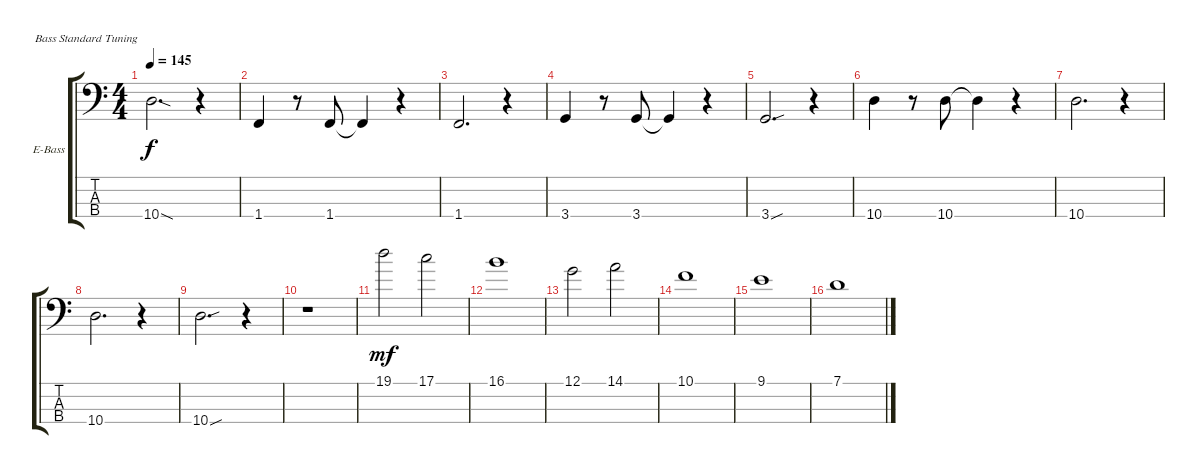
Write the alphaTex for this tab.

\defaultSystemsLayout 4
\bracketExtendMode groupsimilarinstruments
\firstSystemTrackNameOrientation horizontal
\otherSystemsTrackNameOrientation horizontal
\track ("Electric Bass" "E-Bass") {instrument electricbassfinger}
\staff {score tabs}
\tuning (G2 D2 A1 E1)
\ts (4 4)
\tempo 145
\clef f4
\ks c
10.4{sod}.2{d dy f} r.4 |
1.4.4 r.8 1.4.8 1.4{t}.4 r.4 |
1.4.2{d} r.4 |
3.4.4 r.8 3.4.8 3.4{t}.4 r.4 |
3.4{sou}.2{d} r.4 |
10.4.4 r.8 10.4.8 10.4{t}.4 r.4 |
10.4.2{d} r.4 |
10.4.2{d} r.4 |
10.4{sou}.2{d} r.4 |
r.1 |
19.1.2{dy mf} 17.1.2 |
16.1.1 |
12.1.2 14.1.2 |
10.1.1 |
9.1.1 |
7.1.1
